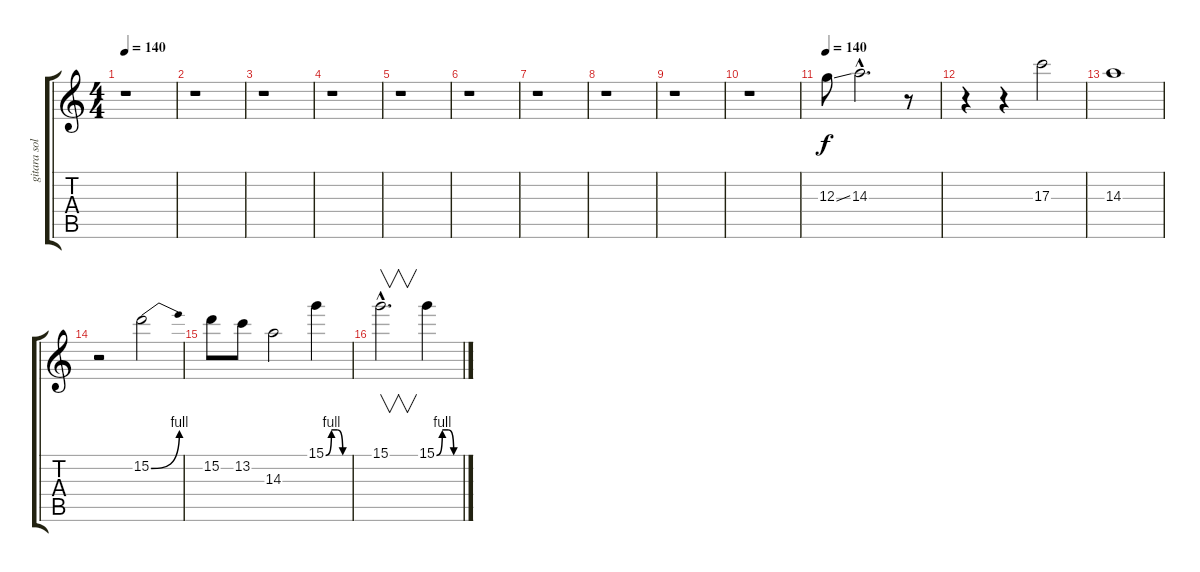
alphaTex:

\track ("gitara solowa" "gitara sol") {instrument overdrivenguitar}
\staff {score tabs}
\tuning (E4 B3 G3 D3 A2 E2) {hide}
\ts (4 4)
\tempo 140
\clef g2
\ks c
r.1{dy f} |
r.1 |
r.1 |
r.1 |
r.1 |
r.1 |
r.1 |
r.1 |
r.1 |
r.1 |
\tempo 135
\tempo 140
12.3{ss}.8 14.3{hac}.2{d} r.8 |
r.4 r.4 17.3.2 |
14.3.1 |
r.2 15.2{be (bend 0 0 60 4)}.2 |
15.2.8 13.2.8 14.3.2 15.1{be (custom 0 0 15 4 30 4 45 0 60 0)}.4 |
15.1{hac}.2{v d} 15.1{be (custom 0 0 15 4 30 4 45 0 60 0)}.4
